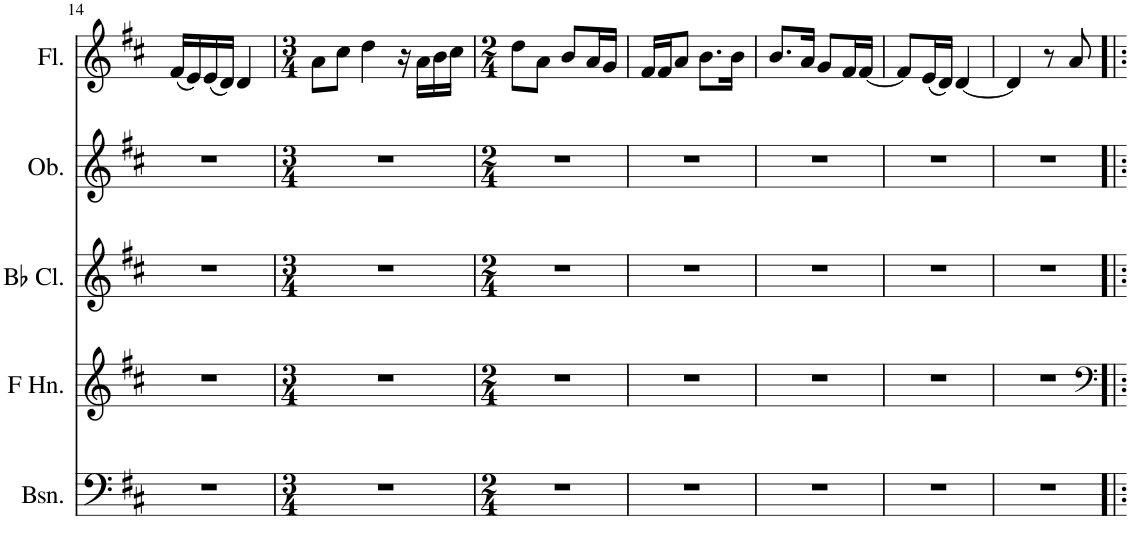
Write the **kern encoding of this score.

**kern	**kern	**kern	**kern	**kern
*part5	*part4	*part3	*part2	*part1
*staff5	*staff4	*staff3	*staff2	*staff1
*I"Bassoon	*I"Horn in F	*I"Bb Clarinet	*I"Oboe	*I"Flute
*I'Bsn.	*	*I'Bb Cl.	*I'Ob.	*I'Fl.
!!LO:PB:g=z
*clefF4	*clefG2	*clefG2	*clefG2	*clefG2
*	*ITrd4c7	*ITrd1c2	*	*
*k[f#c#]	*k[f#c#]	*k[f#c#]	*k[f#c#]	*k[f#c#]
*M2/4	*M2/4	*M2/4	*M2/4	*M2/4
=14	=14	=14	=14	=14
2r	2r	2r	2r	(16f#/LL
.	.	.	.	16e/)
.	.	.	.	(16e/
.	.	.	.	16d/JJ)
.	.	.	.	4d/
=15	=15	=15	=15	=15
*M3/4	*M3/4	*M3/4	*M3/4	*M3/4
2.r	2.r	2.r	2.r	8a\L
.	.	.	.	8cc#\J
.	.	.	.	4dd\
.	.	.	.	16r
.	.	.	.	16a\LL
.	.	.	.	16b\
.	.	.	.	16cc#\JJ
=16	=16	=16	=16	=16
*M2/4	*M2/4	*M2/4	*M2/4	*M2/4
2r	2r	2r	2r	8dd\L
.	.	.	.	8a\J
.	.	.	.	8b/L
.	.	.	.	16a/L
.	.	.	.	16g/JJ
=17	=17	=17	=17	=17
2r	2r	2r	2r	16f#/LL
.	.	.	.	16f#/J
.	.	.	.	8a/J
.	.	.	.	8.b\L
.	.	.	.	16b\Jk
=18	=18	=18	=18	=18
2r	2r	2r	2r	8.b/L
.	.	.	.	16a/Jk
.	.	.	.	8g/L
.	.	.	.	16f#/L
.	.	.	.	[16f#/JJ
=19	=19	=19	=19	=19
2r	2r	2r	2r	8f#/L]
.	.	.	.	(16e/L
.	.	.	.	16d/JJ)
.	.	.	.	[4d/
=20	=20	=20	=20	=20
2r	2r	2r	2r	4d/]
.	.	.	.	8r
.	.	.	.	8a/
=	=	=	=	=
*-	*-	*-	*-	*-
